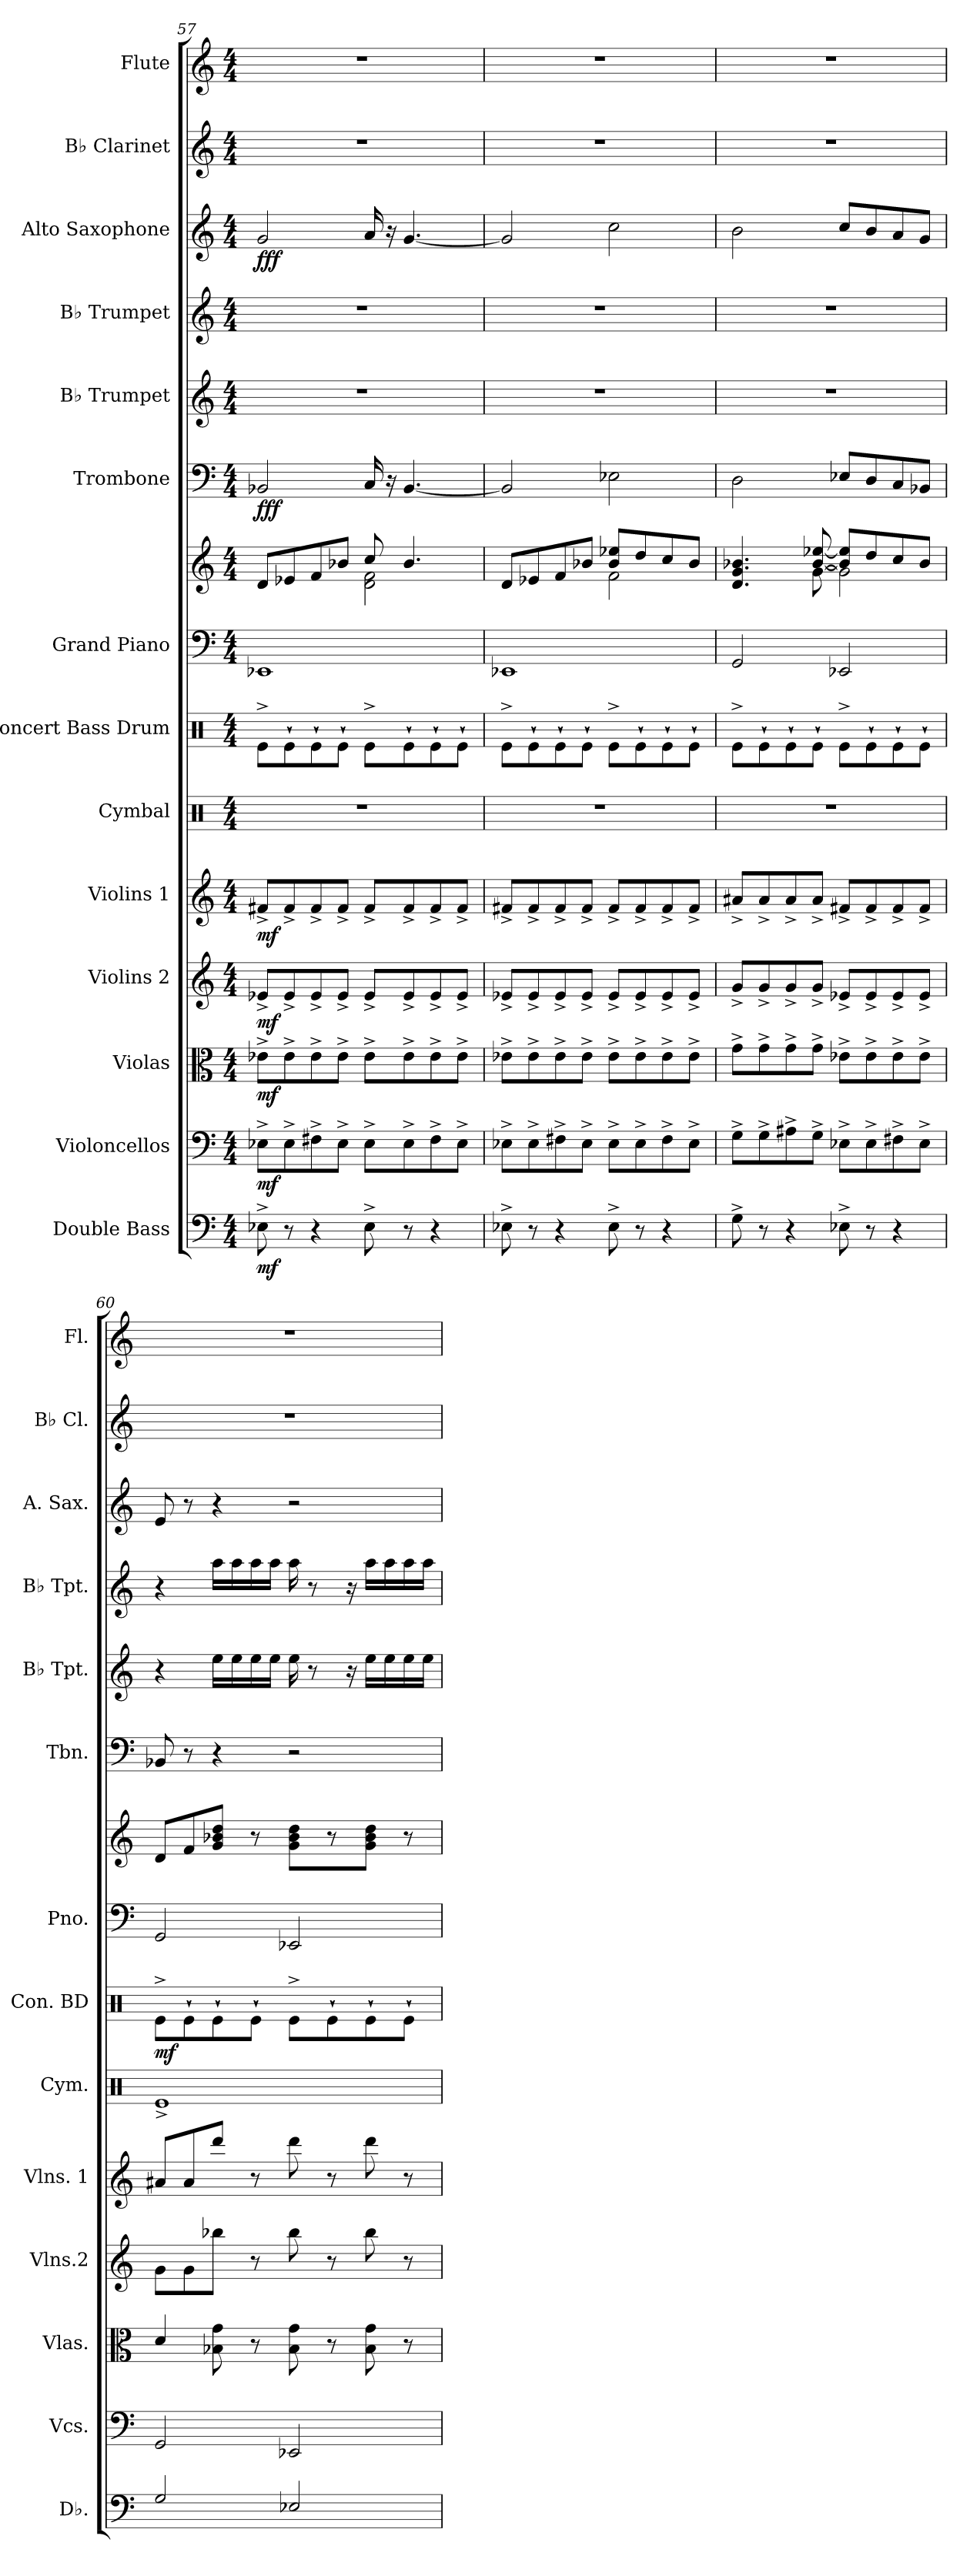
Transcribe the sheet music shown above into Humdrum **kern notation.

**kern	**dynam	**kern	**dynam	**kern	**dynam	**kern	**dynam	**kern	**dynam	**kern	**kern	**dynam	**kern	**kern	**kern	**dynam	**kern	**kern	**kern	**dynam	**kern	**kern
*part14	*part14	*part13	*part13	*part12	*part12	*part11	*part11	*part10	*part10	*part9	*part8	*part8	*part7	*part7	*part6	*part6	*part5	*part4	*part3	*part3	*part2	*part1
*staff15	*staff15	*staff14	*staff14	*staff13	*staff13	*staff12	*staff12	*staff11	*staff11	*staff10	*staff9	*staff9	*staff8	*staff7	*staff6	*staff6	*staff5	*staff4	*staff3	*staff3	*staff2	*staff1
*I"Double Bass	*	*I"Violoncellos	*	*I"Violas	*	*I"Violins 2	*	*I"Violins 1	*	*I"Cymbal	*I"Concert Bass Drum	*	*I"Grand Piano	*	*I"Trombone	*	*I"B♭ Trumpet	*I"B♭ Trumpet	*I"Alto Saxophone	*	*I"B♭ Clarinet	*I"Flute
*I'Db.	*	*I'Vcs.	*	*I'Vlas.	*	*I'Vlns.2	*	*I'Vlns. 1	*	*I'Cym.	*I'Con. BD	*	*I'Pno.	*	*I'Tbn.	*	*I'B♭ Tpt.	*I'B♭ Tpt.	*I'A. Sax.	*	*I'B♭ Cl.	*I'Fl.
!!LO:PB:g=z
*clefF4	*	*clefF4	*	*clefC3	*	*clefG2	*	*clefG2	*	*clefX	*clefX	*	*clefF4	*clefG2	*clefF4	*	*clefG2	*clefG2	*clefG2	*	*clefG2	*clefG2
*ITrd7c12	*	*	*	*	*	*	*	*	*	*	*	*	*	*	*	*	*ITrd1c2	*ITrd1c2	*ITrd5c9	*	*ITrd1c2	*
*k[]	*	*k[]	*	*k[]	*	*k[]	*	*k[]	*	*k[]	*k[]	*	*k[]	*k[]	*k[]	*	*k[b-e-]	*k[b-e-]	*k[b-e-a-]	*	*k[b-e-]	*k[]
*M4/4	*	*M4/4	*	*M4/4	*	*M4/4	*	*M4/4	*	*M4/4	*M4/4	*	*M4/4	*M4/4	*M4/4	*	*M4/4	*M4/4	*M4/4	*	*M4/4	*M4/4
=57	=57	=57	=57	=57	=57	=57	=57	=57	=57	=57	=57	=57	=57	=57	=57	=57	=57	=57	=57	=57	=57	=57
*	*	*	*	*	*	*	*	*	*	*	*	*	*	*^	*	*	*	*	*	*	*	*
!	!LO:DY:b	!	!LO:DY:b	!	!LO:DY:b	!	!LO:DY:b	!	!LO:DY:b	!	!	!	!	!	!	!	!LO:DY:b	!	!	!	!LO:DY:b	!	!
8EE-X^\	mf	8E-X^\L	mf	8e-X^\L	mf	8e-X^/L	mf	8f#X^/L	mf	1r	8Re^\L	.	1EE-X	8d/L	2ryy	2BB-X/	fff	1r	1r	2B-/	fff	1r	1r
8r	.	8E-^\	.	8e-^\	.	8e-^/	.	8f#^/	.	.	8Re`\	.	.	8e-X/	.	.	.	.	.	.	.	.	.
4r	.	8F#X^\	.	8e-^\	.	8e-^/	.	8f#^/	.	.	8Re`\	.	.	8f/	.	.	.	.	.	.	.	.	.
.	.	8E-^\J	.	8e-^\J	.	8e-^/J	.	8f#^/J	.	.	8Re`\J	.	.	8b-X/J	.	.	.	.	.	.	.	.	.
8EE-^\	.	8E-^\L	.	8e-^\L	.	8e-^/L	.	8f#^/L	.	.	8Re^\L	.	.	2d\ 2f\	8cc/	16C/	.	.	.	16c/	.	.	.
.	.	.	.	.	.	.	.	.	.	.	.	.	.	.	.	16r	.	.	.	16r	.	.	.
8r	.	8E-^\	.	8e-^\	.	8e-^/	.	8f#^/	.	.	8Re`\	.	.	.	4.b-/	[4.BB-/	.	.	.	[4.B-/	.	.	.
4r	.	8F#^\	.	8e-^\	.	8e-^/	.	8f#^/	.	.	8Re`\	.	.	.	.	.	.	.	.	.	.	.	.
.	.	8E-^\J	.	8e-^\J	.	8e-^/J	.	8f#^/J	.	.	8Re`\J	.	.	.	.	.	.	.	.	.	.	.	.
=58	=58	=58	=58	=58	=58	=58	=58	=58	=58	=58	=58	=58	=58	=58	=58	=58	=58	=58	=58	=58	=58	=58	=58
8EE-X^\	.	8E-X^\L	.	8e-X^\L	.	8e-X^/L	.	8f#X^/L	.	1r	8Re^\L	.	1EE-X	8d/L	2ryy	2BB-/]	.	1r	1r	2B-/]	.	1r	1r
8r	.	8E-^\	.	8e-^\	.	8e-^/	.	8f#^/	.	.	8Re`\	.	.	8e-X/	.	.	.	.	.	.	.	.	.
4r	.	8F#X^\	.	8e-^\	.	8e-^/	.	8f#^/	.	.	8Re`\	.	.	8f/	.	.	.	.	.	.	.	.	.
.	.	8E-^\J	.	8e-^\J	.	8e-^/J	.	8f#^/J	.	.	8Re`\J	.	.	8b-X/J	.	.	.	.	.	.	.	.	.
8EE-^\	.	8E-^\L	.	8e-^\L	.	8e-^/L	.	8f#^/L	.	.	8Re^\L	.	.	2f\	8b-/ 8ee-X/L	2E-X\	.	.	.	2e-\	.	.	.
8r	.	8E-^\	.	8e-^\	.	8e-^/	.	8f#^/	.	.	8Re`\	.	.	.	8dd/	.	.	.	.	.	.	.	.
4r	.	8F#^\	.	8e-^\	.	8e-^/	.	8f#^/	.	.	8Re`\	.	.	.	8cc/	.	.	.	.	.	.	.	.
.	.	8E-^\J	.	8e-^\J	.	8e-^/J	.	8f#^/J	.	.	8Re`\J	.	.	.	8b-/J	.	.	.	.	.	.	.	.
=59	=59	=59	=59	=59	=59	=59	=59	=59	=59	=59	=59	=59	=59	=59	=59	=59	=59	=59	=59	=59	=59	=59	=59
8GG^\	.	8G^\L	.	8g^\L	.	8g^/L	.	8a#X^/L	.	1r	8Re^\L	.	2GG/	4.d/ 4.g/ 4.b-X/	4.ryy	2D\	.	1r	1r	2d\	.	1r	1r
8r	.	8G^\	.	8g^\	.	8g^/	.	8a#^/	.	.	8Re`\	.	.	.	.	.	.	.	.	.	.	.	.
4r	.	8A#X^\	.	8g^\	.	8g^/	.	8a#^/	.	.	8Re`\	.	.	.	.	.	.	.	.	.	.	.	.
.	.	8G^\J	.	8g^\J	.	8g^/J	.	8a#^/J	.	.	8Re`\J	.	.	[8g\	[8b-/ [8ee-X/	.	.	.	.	.	.	.	.
8EE-X^\	.	8E-X^\L	.	8e-X^\L	.	8e-X^/L	.	8f#X^/L	.	.	8Re^\L	.	2EE-X/	2g\]	8b-/] 8ee-/]L	8E-X/L	.	.	.	8e-/L	.	.	.
8r	.	8E-^\	.	8e-^\	.	8e-^/	.	8f#^/	.	.	8Re`\	.	.	.	8dd/	8D/	.	.	.	8d/	.	.	.
4r	.	8F#X^\	.	8e-^\	.	8e-^/	.	8f#^/	.	.	8Re`\	.	.	.	8cc/	8C/	.	.	.	8c/	.	.	.
.	.	8E-^\J	.	8e-^\J	.	8e-^/J	.	8f#^/J	.	.	8Re`\J	.	.	.	8b-/J	8BB-X/J	.	.	.	8B-/J	.	.	.
!!LO:PB:g=z
=60	=60	=60	=60	=60	=60	=60	=60	=60	=60	=60	=60	=60	=60	=60	=60	=60	=60	=60	=60	=60	=60	=60	=60
!	!	!	!	!	!	!	!	!	!	!	!	!LO:DY:b	!	!	!	!	!	!	!	!	!	!	!
*	*	*	*	*	*	*	*	*	*	*	*	*	*	*v	*v	*	*	*	*	*	*	*	*
2GG/	.	2GG/	.	4d/	.	8g\L	.	8a#X/L	.	1Re^	8Re^\L	mf	2GG/	8d/L	8BB-X/	.	4r	4r	8G/	.	1r	1r
.	.	.	.	.	.	8g\	.	8a#/	.	.	8Re`\	.	.	8f/	8r	.	.	.	8r	.	.	.
.	.	.	.	8B-X\ 8g\	.	8bb-X\J	.	8ddd/J	.	.	8Re`\	.	.	8g/ 8b-X/ 8dd/J	4r	.	16dd\LL	16gg\LL	4r	.	.	.
.	.	.	.	.	.	.	.	.	.	.	.	.	.	.	.	.	16dd\	16gg\	.	.	.	.
.	.	.	.	8r	.	8r	.	8r	.	.	8Re`\J	.	.	8r	.	.	16dd\	16gg\	.	.	.	.
.	.	.	.	.	.	.	.	.	.	.	.	.	.	.	.	.	16dd\JJ	16gg\JJ	.	.	.	.
2EE-X/	.	2EE-X/	.	8B-\ 8g\	.	8bb-\	.	8ddd\	.	.	8Re^\L	.	2EE-X/	8g\ 8b-\ 8dd\L	2r	.	16dd\	16gg\	2r	.	.	.
.	.	.	.	.	.	.	.	.	.	.	.	.	.	.	.	.	8r	8r	.	.	.	.
.	.	.	.	8r	.	8r	.	8r	.	.	8Re`\	.	.	8r	.	.	.	.	.	.	.	.
.	.	.	.	.	.	.	.	.	.	.	.	.	.	.	.	.	16r	16r	.	.	.	.
.	.	.	.	8B-\ 8g\	.	8bb-\	.	8ddd\	.	.	8Re`\	.	.	8g\ 8b-\ 8dd\J	.	.	16dd\LL	16gg\LL	.	.	.	.
.	.	.	.	.	.	.	.	.	.	.	.	.	.	.	.	.	16dd\	16gg\	.	.	.	.
.	.	.	.	8r	.	8r	.	8r	.	.	8Re`\J	.	.	8r	.	.	16dd\	16gg\	.	.	.	.
.	.	.	.	.	.	.	.	.	.	.	.	.	.	.	.	.	16dd\JJ	16gg\JJ	.	.	.	.
=	=	=	=	=	=	=	=	=	=	=	=	=	=	=	=	=	=	=	=	=	=	=
*-	*-	*-	*-	*-	*-	*-	*-	*-	*-	*-	*-	*-	*-	*-	*-	*-	*-	*-	*-	*-	*-	*-
